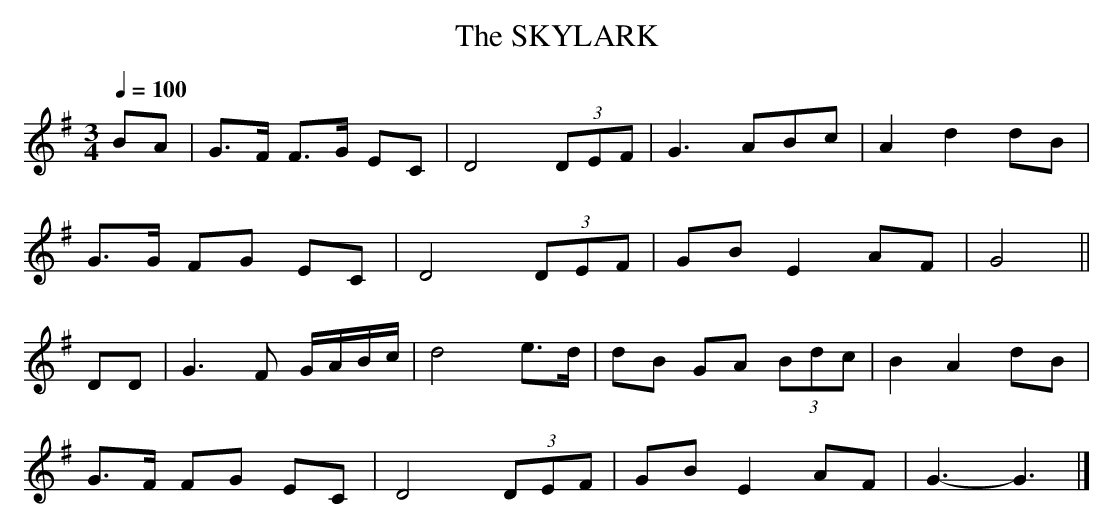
X:1
T:SKYLARK, The
M:3/4
Q:1/4=100
L:1/8
K:G
BA|G>F F>G EC|D4 (3DEF|G3 ABc|A2 d2 dB|
G>G FG EC|D4 (3DEF|GB E2 AF|G4||
DD|G3F G/A/B/c/|d4 e>d|dB GA (3Bdc|B2 A2 dB|
G>F FG EC|D4 (3DEF|GB E2 AF|G3-G3|]
